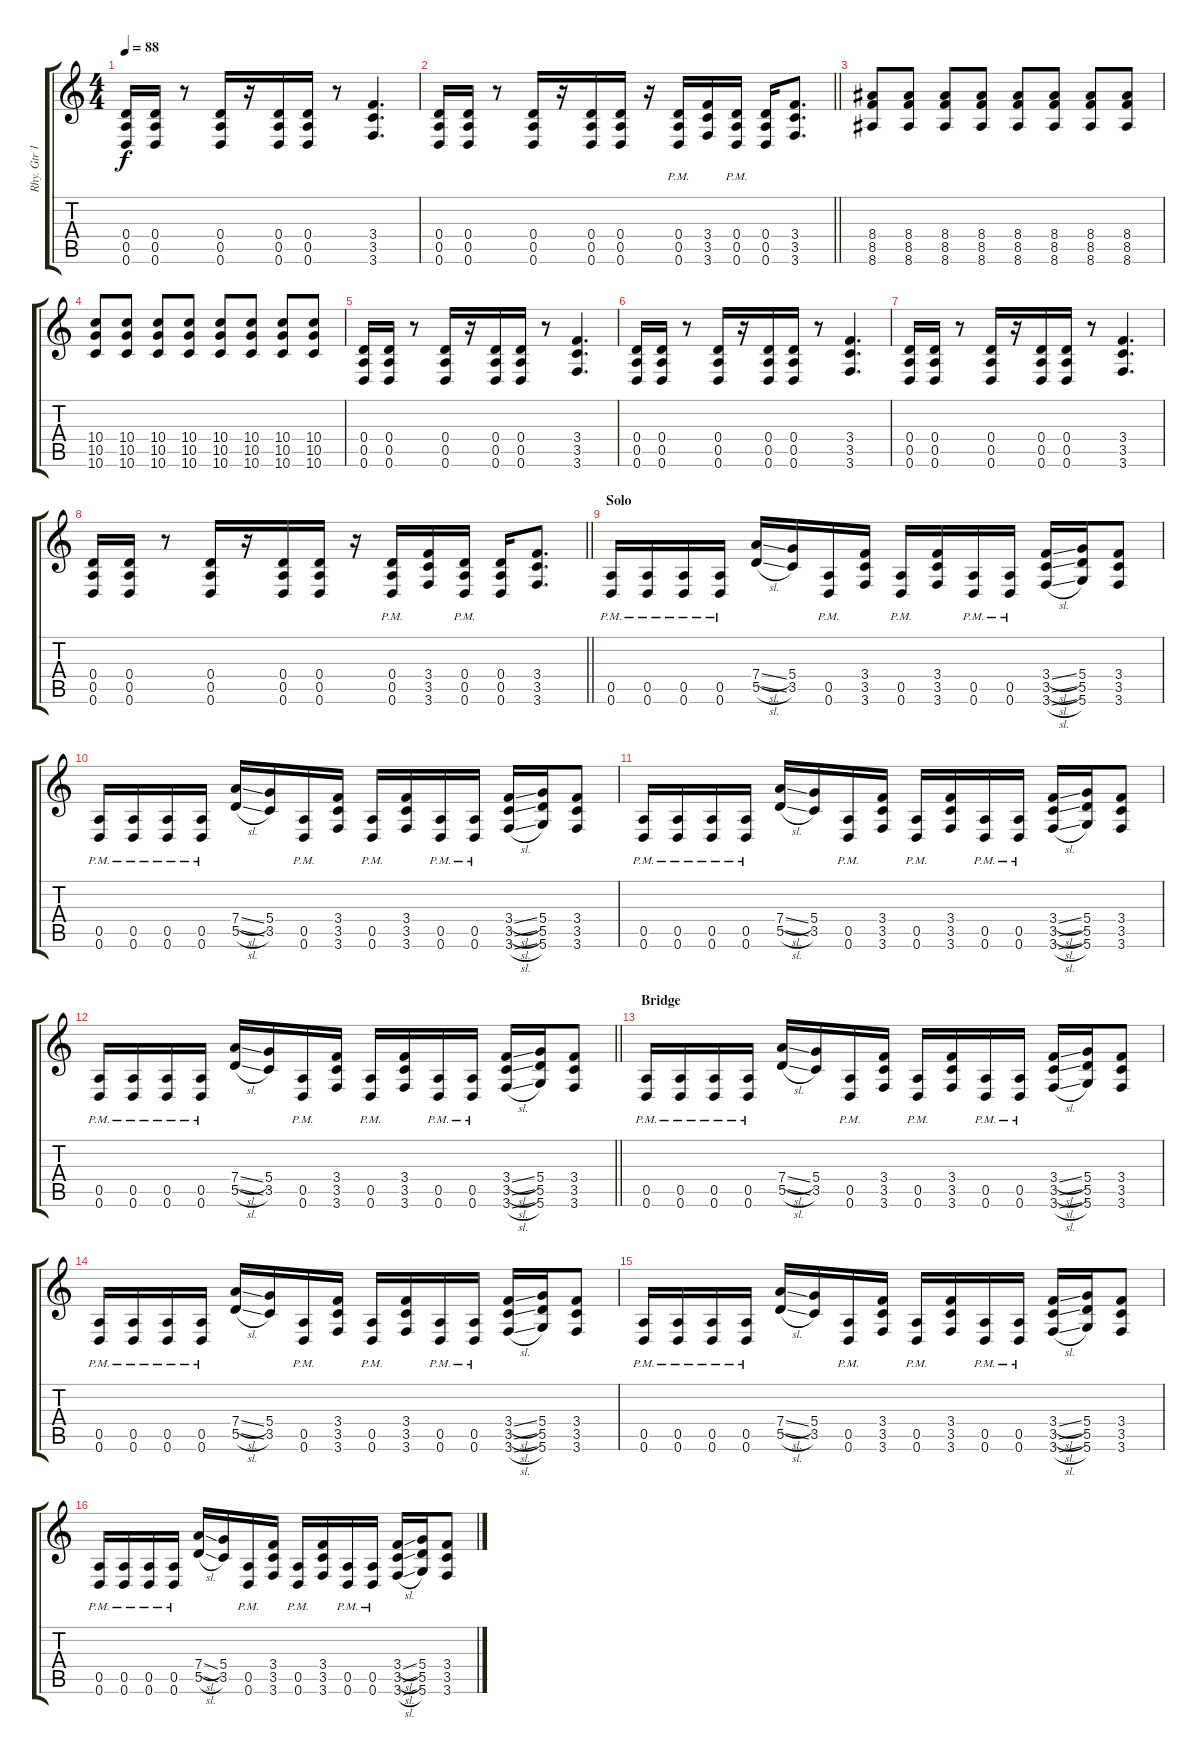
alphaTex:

\track ("Rhy. Gtr 1" "Rhy. Gtr 1") {instrument distortionguitar}
\staff {score tabs}
\tuning (E4 B3 G3 D3 A2 D2) {hide}
\ts (4 4)
\tempo 88
\clef g2
\ks c
(0.4 0.5 0.6).16{dy f} (0.4 0.5 0.6).16 r.8 (0.4 0.5 0.6).16 r.16 (0.4 0.5 0.6).16 (0.4 0.5 0.6).16 r.8 (3.4 3.5 3.6).4{d} |
\barLineRight lightlight
(0.4 0.5 0.6).16 (0.4 0.5 0.6).16 r.8 (0.4 0.5 0.6).16 r.16 (0.4 0.5 0.6).16 (0.4 0.5 0.6).16 r.16 (0.4{pm} 0.5{pm} 0.6{pm}).16 (3.4 3.5 3.6).16 (0.4{pm} 0.5{pm} 0.6{pm}).16 (0.4 0.5 0.6).16 (3.4 3.5 3.6).8{d} |
\section ("" "")
(8.4 8.5 8.6).8 (8.4 8.5 8.6).8 (8.4 8.5 8.6).8 (8.4 8.5 8.6).8 (8.4 8.5 8.6).8 (8.4 8.5 8.6).8 (8.4 8.5 8.6).8 (8.4 8.5 8.6).8 |
(10.4 10.5 10.6).8 (10.4 10.5 10.6).8 (10.4 10.5 10.6).8 (10.4 10.5 10.6).8 (10.4 10.5 10.6).8 (10.4 10.5 10.6).8 (10.4 10.5 10.6).8 (10.4 10.5 10.6).8 |
(0.4 0.5 0.6).16 (0.4 0.5 0.6).16 r.8 (0.4 0.5 0.6).16 r.16 (0.4 0.5 0.6).16 (0.4 0.5 0.6).16 r.8 (3.4 3.5 3.6).4{d} |
(0.4 0.5 0.6).16 (0.4 0.5 0.6).16 r.8 (0.4 0.5 0.6).16 r.16 (0.4 0.5 0.6).16 (0.4 0.5 0.6).16 r.8 (3.4 3.5 3.6).4{d} |
(0.4 0.5 0.6).16 (0.4 0.5 0.6).16 r.8 (0.4 0.5 0.6).16 r.16 (0.4 0.5 0.6).16 (0.4 0.5 0.6).16 r.8 (3.4 3.5 3.6).4{d} |
\barLineRight lightlight
(0.4 0.5 0.6).16 (0.4 0.5 0.6).16 r.8 (0.4 0.5 0.6).16 r.16 (0.4 0.5 0.6).16 (0.4 0.5 0.6).16 r.16 (0.4{pm} 0.5{pm} 0.6{pm}).16 (3.4 3.5 3.6).16 (0.4{pm} 0.5{pm} 0.6{pm}).16 (0.4 0.5 0.6).16 (3.4 3.5 3.6).8{d} |
\section ("" "Solo")
(0.5{pm} 0.6{pm}).16 (0.5{pm} 0.6{pm}).16 (0.5{pm} 0.6{pm}).16 (0.5{pm} 0.6{pm}).16 (7.4{sl} 5.5{sl}).16 (5.4 3.5).16 (0.5{pm} 0.6{pm}).16 (3.4 3.5 3.6).16 (0.5{pm} 0.6{pm}).16 (3.4 3.5 3.6).16 (0.5{pm} 0.6{pm}).16 (0.5{pm} 0.6{pm}).16 (3.4{sl} 3.5{sl} 3.6{sl}).16 (5.4 5.5 5.6).16 (3.4 3.5 3.6).8 |
(0.5{pm} 0.6{pm}).16 (0.5{pm} 0.6{pm}).16 (0.5{pm} 0.6{pm}).16 (0.5{pm} 0.6{pm}).16 (7.4{sl} 5.5{sl}).16 (5.4 3.5).16 (0.5{pm} 0.6{pm}).16 (3.4 3.5 3.6).16 (0.5{pm} 0.6{pm}).16 (3.4 3.5 3.6).16 (0.5{pm} 0.6{pm}).16 (0.5{pm} 0.6{pm}).16 (3.4{sl} 3.5{sl} 3.6{sl}).16 (5.4 5.5 5.6).16 (3.4 3.5 3.6).8 |
(0.5{pm} 0.6{pm}).16 (0.5{pm} 0.6{pm}).16 (0.5{pm} 0.6{pm}).16 (0.5{pm} 0.6{pm}).16 (7.4{sl} 5.5{sl}).16 (5.4 3.5).16 (0.5{pm} 0.6{pm}).16 (3.4 3.5 3.6).16 (0.5{pm} 0.6{pm}).16 (3.4 3.5 3.6).16 (0.5{pm} 0.6{pm}).16 (0.5{pm} 0.6{pm}).16 (3.4{sl} 3.5{sl} 3.6{sl}).16 (5.4 5.5 5.6).16 (3.4 3.5 3.6).8 |
\barLineRight lightlight
(0.5{pm} 0.6{pm}).16 (0.5{pm} 0.6{pm}).16 (0.5{pm} 0.6{pm}).16 (0.5{pm} 0.6{pm}).16 (7.4{sl} 5.5{sl}).16 (5.4 3.5).16 (0.5{pm} 0.6{pm}).16 (3.4 3.5 3.6).16 (0.5{pm} 0.6{pm}).16 (3.4 3.5 3.6).16 (0.5{pm} 0.6{pm}).16 (0.5{pm} 0.6{pm}).16 (3.4{sl} 3.5{sl} 3.6{sl}).16 (5.4 5.5 5.6).16 (3.4 3.5 3.6).8 |
\section ("" "Bridge")
(0.5{pm} 0.6{pm}).16 (0.5{pm} 0.6{pm}).16 (0.5{pm} 0.6{pm}).16 (0.5{pm} 0.6{pm}).16 (7.4{sl} 5.5{sl}).16 (5.4 3.5).16 (0.5{pm} 0.6{pm}).16 (3.4 3.5 3.6).16 (0.5{pm} 0.6{pm}).16 (3.4 3.5 3.6).16 (0.5{pm} 0.6{pm}).16 (0.5{pm} 0.6{pm}).16 (3.4{sl} 3.5{sl} 3.6{sl}).16 (5.4 5.5 5.6).16 (3.4 3.5 3.6).8 |
(0.5{pm} 0.6{pm}).16 (0.5{pm} 0.6{pm}).16 (0.5{pm} 0.6{pm}).16 (0.5{pm} 0.6{pm}).16 (7.4{sl} 5.5{sl}).16 (5.4 3.5).16 (0.5{pm} 0.6{pm}).16 (3.4 3.5 3.6).16 (0.5{pm} 0.6{pm}).16 (3.4 3.5 3.6).16 (0.5{pm} 0.6{pm}).16 (0.5{pm} 0.6{pm}).16 (3.4{sl} 3.5{sl} 3.6{sl}).16 (5.4 5.5 5.6).16 (3.4 3.5 3.6).8 |
(0.5{pm} 0.6{pm}).16 (0.5{pm} 0.6{pm}).16 (0.5{pm} 0.6{pm}).16 (0.5{pm} 0.6{pm}).16 (7.4{sl} 5.5{sl}).16 (5.4 3.5).16 (0.5{pm} 0.6{pm}).16 (3.4 3.5 3.6).16 (0.5{pm} 0.6{pm}).16 (3.4 3.5 3.6).16 (0.5{pm} 0.6{pm}).16 (0.5{pm} 0.6{pm}).16 (3.4{sl} 3.5{sl} 3.6{sl}).16 (5.4 5.5 5.6).16 (3.4 3.5 3.6).8 |
(0.5{pm} 0.6{pm}).16 (0.5{pm} 0.6{pm}).16 (0.5{pm} 0.6{pm}).16 (0.5{pm} 0.6{pm}).16 (7.4{sl} 5.5{sl}).16 (5.4 3.5).16 (0.5{pm} 0.6{pm}).16 (3.4 3.5 3.6).16 (0.5{pm} 0.6{pm}).16 (3.4 3.5 3.6).16 (0.5{pm} 0.6{pm}).16 (0.5{pm} 0.6{pm}).16 (3.4{sl} 3.5{sl} 3.6{sl}).16 (5.4 5.5 5.6).16 (3.4 3.5 3.6).8
